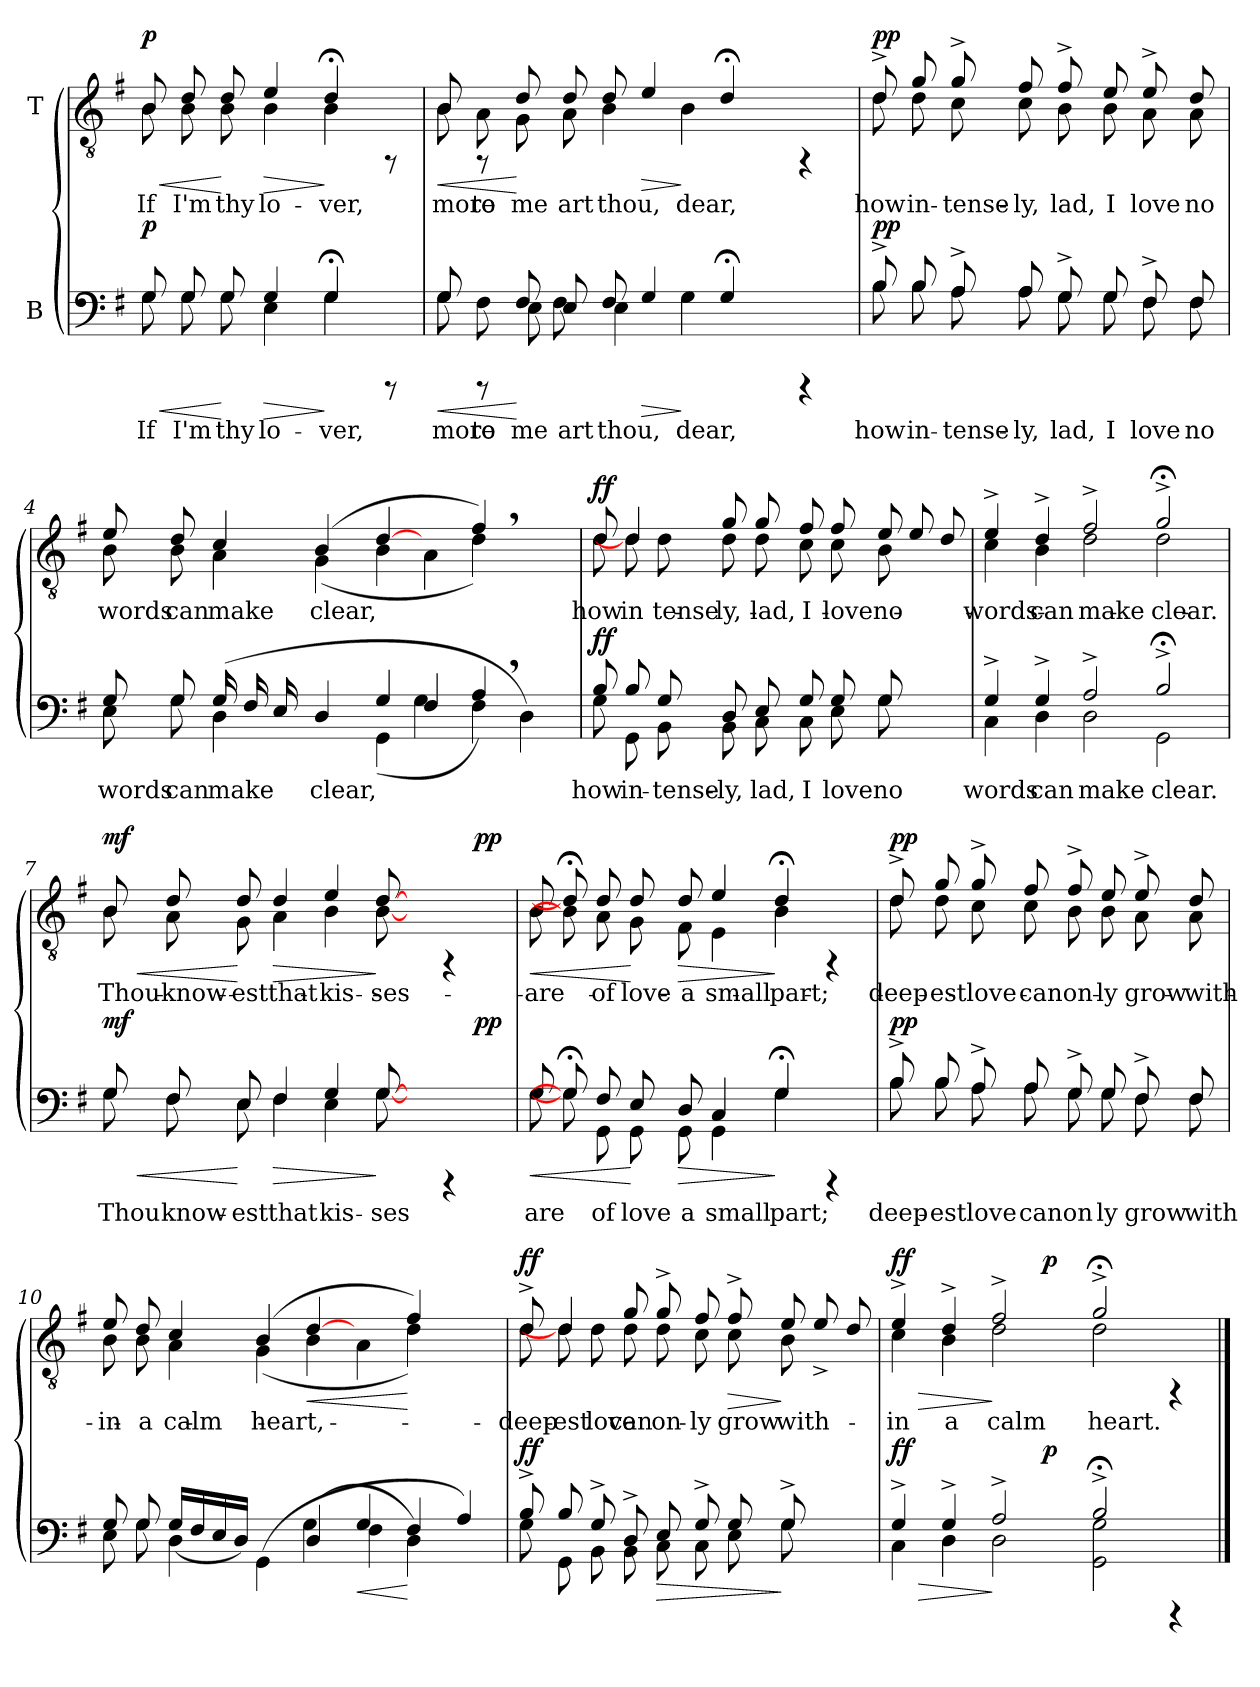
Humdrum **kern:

**kern	**text	**dynam	**kern	**text	**dynam
*part2	*part2	*part2	*part1	*part1	*part1
*staff2	*staff2	*staff2	*staff1	*staff1	*staff1
*I"B	*	*	*I"T	*	*
!!LO:PB:g=z
*stria5	*	*	*stria5	*	*
*clefF4	*	*	*clefGv2	*	*
*k[f#]	*	*	*k[f#]	*	*
*G:	*	*	*G:	*	*
=1	=1	=1	=1	=1	=1
!	!	!	!LO:TX:a:t=Recitativo e molto moderato	!	!
!	!LO:LY:b:cj	!LO:HP:b	!	!LO:LY:b:cj	!LO:HP:b
*^	*	*	*^	*	*
!	!	!	!LO:DY:n=1:a	!	!	!	!LO:DY:n=1:a
8G/	8G\	If	< p	8B/	8B\	If	< p
!	!	!LO:LY:b:cj	!	!	!	!LO:LY:b:cj	!
8G/	8G\	I'm	.	8d/	8B\	I'm	.
!	!	!LO:LY:b:cj	!	!	!	!LO:LY:b:cj	!
8G/	8G\	thy	[	8d/	8B\	thy	[
!	!	!LO:LY:b:cj	!LO:HP:b	!	!	!LO:LY:b:cj	!LO:HP:b
4G/	4E\	lo-	>	4e/	4B\	lo-	>
!	!	!LO:LY:b:cj	!	!	!	!LO:LY:b:cj	!
4G;</	4G\	-ver,	]	4d;</	4B\	-ver,	]
8rCCC	8ryy	.	.	8rFF	8ryy	.	.
=2	=2	=2	=2	=2	=2	=2	=2
!	!	!LO:LY:b:cj	!LO:HP:b	!	!	!LO:LY:b:cj	!LO:HP:b
8G/	8G\	more	<	8B/	8B\	more	<
!	!	!LO:LY:b:cj	!	!	!	!LO:LY:b:cj	!
8rCCC	8F#\	to	.	8rFF	8A\	to	.
!	!	!LO:LY:b:cj	!	!	!	!LO:LY:b:cj	!
8F#/	8E\	me	[	8d/	8G\	me	[
!	!	!LO:LY:b:cj	!	!	!	!LO:LY:b:cj	!
8E/	8F#\	art	.	8d/	8A\	art	.
!	!	!LO:LY:b:cj	!	!	!	!LO:LY:b:cj	!
8F#/	4E\	thou,	.	8d/	4B\	thou,	.
!	!	!	!LO:HP:b	!	!	!	!LO:HP:b
4G/	.	.	>	4e/	.	.	>
!	!	!LO:LY:b:cj	!	!	!	!LO:LY:b:cj	!
.	4G\	dear,	]	.	4B\	dear,	]
4G;</	.	.	.	4d;</	.	.	.
.	4.ryy	.	.	.	4.ryy	.	.
4rCCC	.	.	.	4rFF	.	.	.
=3	=3	=3	=3	=3	=3	=3	=3
!	!	!LO:LY:b:cj	!LO:DY:a	!	!	!LO:LY:b:cj	!LO:DY:a
8B^>/	8B\	how	pp	8d^>/	8d\	how	pp
!	!	!LO:LY:b:cj	!	!	!	!LO:LY:b:cj	!
8B/	8B\	in-	.	8g/	8d\	in-	.
!	!	!LO:LY:b:cj	!	!	!	!LO:LY:b:cj	!
8A^>/	8A\	-tense-	.	8g^>/	8c\	-tense-	.
!	!	!LO:LY:b:cj	!	!	!	!LO:LY:b:cj	!
8A/	8A\	-ly,	.	8f#/	8c\	-ly,	.
!	!	!LO:LY:b:cj	!	!	!	!LO:LY:b:cj	!
8G^>/	8G\	lad,	.	8f#^>/	8B\	lad,	.
!	!	!LO:LY:b:cj	!	!	!	!LO:LY:b:cj	!
8G/	8G\	I	.	8e/	8B\	I	.
!	!	!LO:LY:b:cj	!	!	!	!LO:LY:b:cj	!
8F#^>/	8F#\	love	.	8e^>/	8A\	love	.
!	!	!LO:LY:b:cj	!	!	!	!LO:LY:b:cj	!
8F#/	8F#\	no	.	8d/	8A\	no	.
!!LO:LB:g=z	!!
=4	=4	=4	=4	=4	=4	=4	=4
!	!	!LO:LY:b:cj	!	!	!	!LO:LY:b:cj	!
*	*^	*	*	*	*	*	*
8G/	8E\	2ryy	words	.	8e/	8B\	words	.
!	!	!	!LO:LY:b:cj	!	!	!	!LO:LY:b:cj	!
8G/	8G\	.	can	.	8d/	8B\	can	.
!	!	!	!LO:LY:b:cj	!	!	!	!LO:LY:b:cj	!
4D\	(>16G/L	.	make	.	4c/	4A\	make	.
!	!	!	!LO:LY:b:cj	!	!	!	!	!
.	16F#/	.	.	.	.	.	.	.
!	!	!	!LO:LY:b:cj	!	!	!	!	!
.	16E/	.	.	.	.	.	.	.
.	16ryy	.	.	.	.	.	.	.
!	!	!	!LO:LY:b:cj	!	!	!	!LO:LY:b:cj	!
4ryy	(>4D/	16D/J)	clear,	.	(>4B/	(<4G\	clear,	.
.	.	1ryy	.	.	.	.	.	.
!	!	!	!	!	!	!	!LO:LY:b:cj	!
4G/	(<4GG\	.	.	.	[4d/	4B\	.	.
!	!	!	!LO:LY:b:cj	!	!	!	!LO:LY:b:cj	!
4F#/	4G\	.	.	.	4A\	4ryy	.	.
!	!	!	!LO:LY:b:cj	!	!	!	!LO:LY:b:cj	!
4A,</)	4F#\	.	.	.	4f#,</)	4d\)	.	.
!	!	!	!LO:LY:b:cj	!	!	!	!	!
4ryy	4D\)	.	.	.	4ryy	4ryy	.	.
.	.	8.ryy	.	.	.	.	.	.
=5	=5	=5	=5	=5	=5	=5	=5	=5
!	!	!	!LO:LY:b:cj	!LO:DY:a	!	!	!LO:LY:b:cj	!LO:DY:a
*	*v	*v	*	*	*	*	*	*
8B/	8G\	how	ff	8d/	8d\	how	ff
!	!	!LO:LY:b:cj	!	!	!	!LO:LY:b:cj	!
8B/	8GG\	in-	.	4d/]	8d\	in-	.
!	!	!LO:LY:b:cj	!	!	!	!LO:LY:b:cj	!
8G/	8BB\	-tense-	.	.	8d\	-tense-	.
!	!	!LO:LY:b:cj	!	!	!	!LO:LY:b:cj	!
8D/	8BB\	-ly,	.	8g/	8d\	-ly,	.
!	!	!LO:LY:b:cj	!	!	!	!LO:LY:b:cj	!
8E/	8C\	lad,	.	8g/	8d\	lad,	.
!	!	!LO:LY:b:cj	!	!	!	!LO:LY:b:cj	!
8G/	8C\	I	.	8f#/	8c\	I	.
!	!	!LO:LY:b:cj	!	!	!	!LO:LY:b:cj	!
8G/	8E\	love	.	8f#/	8c\	love	.
!	!	!LO:LY:b:cj	!	!	!	!LO:LY:b:cj	!
8G/	8G\	no	.	8e/	8B\	no	.
4ryy	4ryy	.	.	8e/	4ryy	.	.
.	.	.	.	8d/	.	.	.
=6	=6	=6	=6	=6	=6	=6	=6
!	!	!LO:LY:b:cj	!	!	!	!LO:LY:b:cj	!
4G^>/	4C\	words	.	4e^>/	4c\	words	.
!	!	!LO:LY:b:cj	!	!	!	!LO:LY:b:cj	!
4G^>/	4D\	can	.	4d^>/	4B\	can	.
!	!	!LO:LY:b:cj	!	!	!	!LO:LY:b:cj	!
2A^>/	2D\	make	.	2f#^>/	2d\	make	.
!	!	!LO:LY:b:cj	!	!	!	!LO:LY:b:cj	!
2B;<^>/	2GG\	clear.	.	2g;<^>/	2d\	clear.	.
!!LO:LB:g=z
=7	=7	=7	=7	=7	=7	=7	=7
!	!	!LO:LY:b:cj	!LO:HP:b	!	!	!LO:LY:b:cj	!LO:HP:b
!	!	!	!LO:DY:n=1:a	!	!	!	!LO:DY:n=1:a
*	*^	*	*	*	*^	*	*
8G/	8G\	1ryy	Thou	< mf	8B/	8B\	1ryy	Thou	< mf
!	!	!	!LO:LY:b:cj	!	!	!	!	!LO:LY:b:cj	!
8F#/	8F#\	.	know-	.	8d/	8A\	.	know-	.
!	!	!	!LO:LY:b:cj	!	!	!	!	!LO:LY:b:cj	!
8E/	8E\	.	-est	[	8d/	8G\	.	-est	[
!	!	!	!LO:LY:b:cj	!LO:HP:b	!	!	!	!LO:LY:b:cj	!LO:HP:b
4F#/	4F#\	.	that	>	4d/	4A\	.	that	>
!	!	!	!LO:LY:b:cj	!	!	!	!	!LO:LY:b:cj	!
4G/	4E\	.	kis-	.	4e/	4B\	.	kis-	.
!	!	!	!LO:LY:b:cj	!	!	!	!	!LO:LY:b:cj	!
[8G/	[8G\	.	-ses	]	[8d/	[8B\	.	-ses	]
8ryy	4.ryy	8...ryy	.	.	8ryy	4.ryy	8...ryy	.	.
4rCCC	.	.	.	.	4rFF	.	.	.	.
!	!	!	!	!LO:DY:n=2:a	!	!	!	!	!LO:DY:n=2:a
.	.	8ryy	.	pp	.	.	8ryy	.	pp
.	.	64ryy	.	.	.	.	64ryy	.	.
=8	=8	=8	=8	=8	=8	=8	=8	=8	=8
!	!	!	!LO:LY:b:cj	!LO:HP:b	!	!	!	!LO:LY:b:cj	!LO:HP:b
*	*v	*v	*	*	*	*	*	*	*
*	*	*	*	*	*v	*v	*	*
8G/	8G\	are	<	8B/	8B\	are	<
8G;</]	8G\]	.	.	8d;</]	8B\]	.	.
!	!	!LO:LY:b:cj	!	!	!	!LO:LY:b:cj	!
8F#/	8GG\	of	.	8d/	8A\	of	.
!	!	!LO:LY:b:cj	!	!	!	!LO:LY:b:cj	!
8E/	8GG\	love	[	8d/	8G\	love	[
!	!	!LO:LY:b:cj	!LO:HP:b	!	!	!LO:LY:b:cj	!LO:HP:b
8D/	8GG\	a	>	8d/	8F#\	a	>
!	!	!LO:LY:b:cj	!	!	!	!LO:LY:b:cj	!
4C/	4GG\	small	.	4e/	4E\	small	.
!	!	!LO:LY:b:cj	!	!	!	!LO:LY:b:cj	!
4G;</	4G\	part;	]	4d;</	4B\	part;	]
4rCCC	4ryy	.	.	4rFF	4ryy	.	.
=9	=9	=9	=9	=9	=9	=9	=9
!	!	!LO:LY:b:cj	!LO:DY:a	!	!	!LO:LY:b:cj	!LO:DY:a
8B^>/	8B\	deep-	pp	8d^>/	8d\	deep-	pp
!	!	!LO:LY:b:cj	!	!	!	!LO:LY:b:cj	!
8B/	8B\	-est	.	8g/	8d\	-est	.
!	!	!LO:LY:b:cj	!	!	!	!LO:LY:b:cj	!
8A^>/	8A\	love	.	8g^>/	8c\	love	.
!	!	!LO:LY:b:cj	!	!	!	!LO:LY:b:cj	!
8A/	8A\	can	.	8f#/	8c\	can	.
!	!	!LO:LY:b:cj	!	!	!	!LO:LY:b:cj	!
8G^>/	8G\	on	.	8f#^>/	8B\	on	.
!	!	!LO:LY:b:cj	!	!	!	!LO:LY:b:cj	!
8G/	8G\	ly	.	8e/	8B\	ly	.
!	!	!LO:LY:b:cj	!	!	!	!LO:LY:b:cj	!
8F#^>/	8F#\	grow	.	8e^>/	8A\	grow	.
!	!	!LO:LY:b:cj	!	!	!	!LO:LY:b:cj	!
8F#/	8F#\	with-	.	8d/	8A\	with-	.
!!LO:LB:g=z	!!
=10	=10	=10	=10	=10	=10	=10	=10
!	!	!LO:LY:b:cj	!	!	!	!LO:LY:b:cj	!
8G/	8E\	--	.	8e/	8B\	-in	.
!	!	!LO:LY:b:cj	!	!	!	!LO:LY:b:cj	!
8G/	8G\	--	.	8d/	8B\	a	.
!	!	!LO:LY:b:cj	!	!	!	!LO:LY:b:cj	!
4D\	(>16G/L	--	.	4c/	4A\	calm	.
!	!	!LO:LY:b:cj	!	!	!	!	!
.	16F#/	--	.	.	.	.	.
!	!	!LO:LY:b:cj	!	!	!	!	!
.	16E/	--	.	.	.	.	.
!	!	!LO:LY:b:cj	!	!	!	!	!
.	16D/J)	--	.	.	.	.	.
!	!	!LO:LY:b:cj	!	!	!	!LO:LY:b:cj	!
(<4GG\	4ryy	--	.	(>4B/	(<4G\	heart,	.
!	!	!LO:LY:b:cj	!	!	!	!LO:LY:b:cj	!LO:HP:b
(>4D/	4G\	--	.	[4d/	4B\	.	<
!	!	!LO:LY:b:cj	!LO:HP:b	!	!	!LO:LY:b:cj	!
4G/	4F#\	--	<	4A\	4ryy	.	.
!	!	!LO:LY:b:cj	!	!	!	!LO:LY:b:cj	!
4F#/	4D\)	--	[	4f#/)	4d\)	.	[
4A/)	4ryy	.	.	4ryy	4ryy	.	.
=11	=11	=11	=11	=11	=11	=11	=11
!	!	!LO:LY:b:cj	!LO:DY:a	!	!	!LO:LY:b:cj	!LO:DY:a
8B^>/	8G\	--	ff	8d^>/	8d\	deep	ff
!	!	!LO:LY:b:cj	!	!	!	!LO:LY:b:cj	!
8B/	8GG\	--	.	4d/]	8d\	est	.
!	!	!LO:LY:b:cj	!	!	!	!LO:LY:b:cj	!
8G^>/	8BB\	--	.	.	8d\	love	.
!	!	!LO:LY:b:cj	!	!	!	!LO:LY:b:cj	!
8D^>/	8BB\	--	.	8g/	8d\	can	.
!	!	!LO:LY:b:cj	!LO:HP:b	!	!	!LO:LY:b:cj	!
8E/	8C\	--	>	8g^>/	8d\	on-	.
!	!	!LO:LY:b:cj	!	!	!	!LO:LY:b:cj	!
8G^>/	8C\	--	.	8f#/	8c\	-ly	.
!	!	!LO:LY:b:cj	!	!	!	!LO:LY:b:cj	!LO:HP:b
8G/	8E\	--	.	8f#^>/	8c\	grow	>
!	!	!LO:LY:b:cj	!	!	!	!LO:LY:b:cj	!
8G^>/	8G\	--	]	8e/	8B\	with-	]
4ryy	4ryy	.	.	8e^>/	4ryy	.	.
.	.	.	.	8d/	.	.	.
*v	*v	*	*	*	*	*	*
*	*	*	*v	*v	*	*
=12	=12	=12	=12	=12	=12
!	!LO:LY:b:cj	!LO:HP:b	!	!LO:LY:b:cj	!LO:HP:b
*^	*	*	*^	*	*
!	!	!	!LO:DY:n=1:a	!	!	!	!LO:DY:n=1:a
*	*^	*	*	*	*^	*	*
4G^>/	4C\	2.ryy	--	> ff	4e^>/	4c\	2.ryy	-in	> ff
!	!	!	!LO:LY:b:cj	!	!	!	!	!LO:LY:b:cj	!
4G^>/	4D\	.	--	.	4d^>/	4B\	.	a	.
!	!	!	!LO:LY:b:cj	!	!	!	!	!LO:LY:b:cj	!
2A^>/	2D\	.	--	]	2f#^>/	2d\	.	calm	]
!	!	!	!	!LO:DY:n=2:a	!	!	!	!	!LO:DY:n=2:a
.	.	1ryy	.	p	.	.	1ryy	.	p
!	!	!	!LO:LY:b:cj	!	!	!	!	!LO:LY:b:cj	!
2B;<^>/	2G\ 2GG\	.	--	.	2g;<^>/	2d\	.	heart.	.
4rCCC	4ryy	.	.	.	4rFF	4ryy	.	.	.
*v	*v	*v	*	*	*	*	*	*	*
*	*	*	*v	*v	*v	*	*
==	==	==	==	==	==
*-	*-	*-	*-	*-	*-
